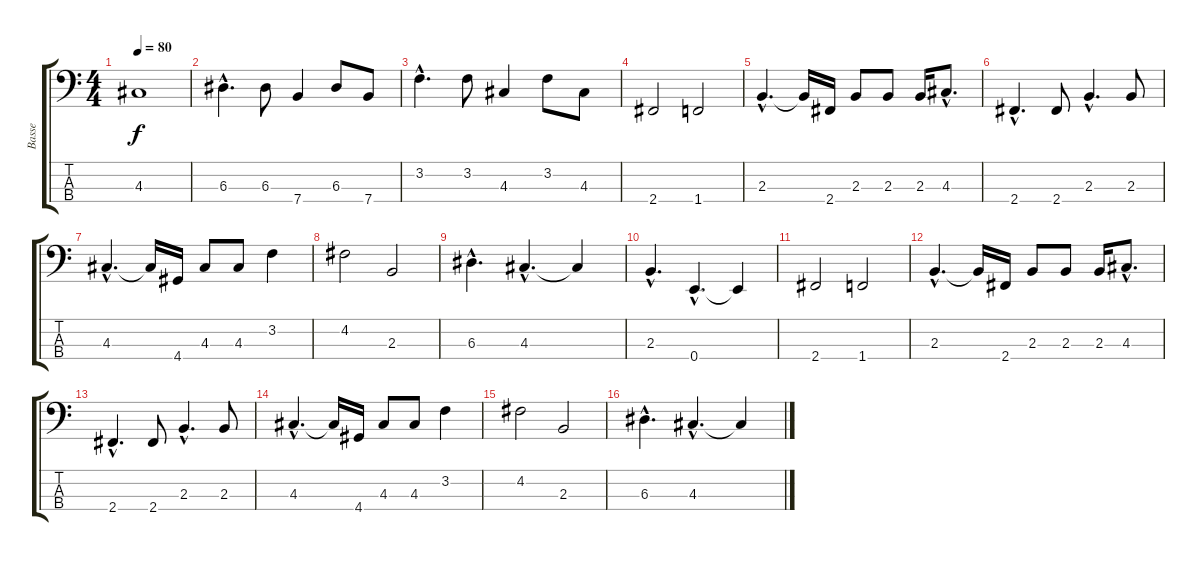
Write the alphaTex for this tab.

\track ("Basse" "Basse") {instrument electricbassfinger}
\staff {score tabs}
\tuning (G2 D2 A1 E1) {hide}
\ts (4 4)
\tempo 80
\clef f4
\ks c
4.3.1{dy f} |
6.3{hac}.4{d} 6.3.8 7.4.4 6.3.8 7.4.8 |
3.2{hac}.4{d} 3.2.8 4.3.4 3.2.8 4.3.8 |
2.4.2 1.4.2 |
2.3{hac}.4{d} 2.3{t}.16 2.4.16 2.3.8 2.3.8 2.3.16 4.3{hac}.8{d} |
2.4{hac}.4{d} 2.4.8 2.3{hac}.4{d} 2.3.8 |
4.3{hac}.4{d} 4.3{t}.16 4.4.16 4.3.8 4.3.8 3.2.4 |
4.2.2 2.3.2 |
6.3{hac}.4{d} 4.3{hac}.4{d} 4.3{t}.4 |
2.3{hac}.4{d} 0.4{hac}.4{d} 0.4{t}.4 |
2.4.2 1.4.2 |
2.3{hac}.4{d} 2.3{t}.16 2.4.16 2.3.8 2.3.8 2.3.16 4.3{hac}.8{d} |
2.4{hac}.4{d} 2.4.8 2.3{hac}.4{d} 2.3.8 |
4.3{hac}.4{d} 4.3{t}.16 4.4.16 4.3.8 4.3.8 3.2.4 |
4.2.2 2.3.2 |
6.3{hac}.4{d} 4.3{hac}.4{d} 4.3{t}.4
